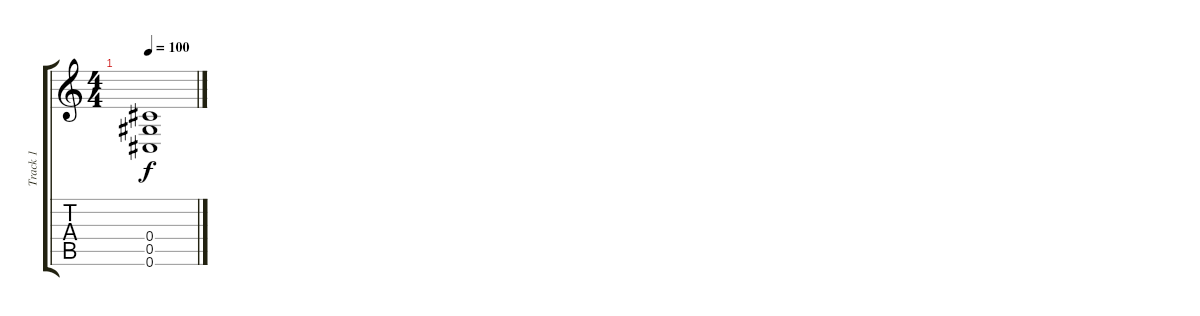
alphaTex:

\track ("Track 1" "Track 1") {instrument distortionguitar}
\staff {score tabs}
\tuning (Eb4 Bb3 Gb3 Db3 Ab2 Db2) {hide}
\ts (4 4)
\tempo 100
\clef g2
\ks c
(0.4 0.5 0.6).1{dy f}
